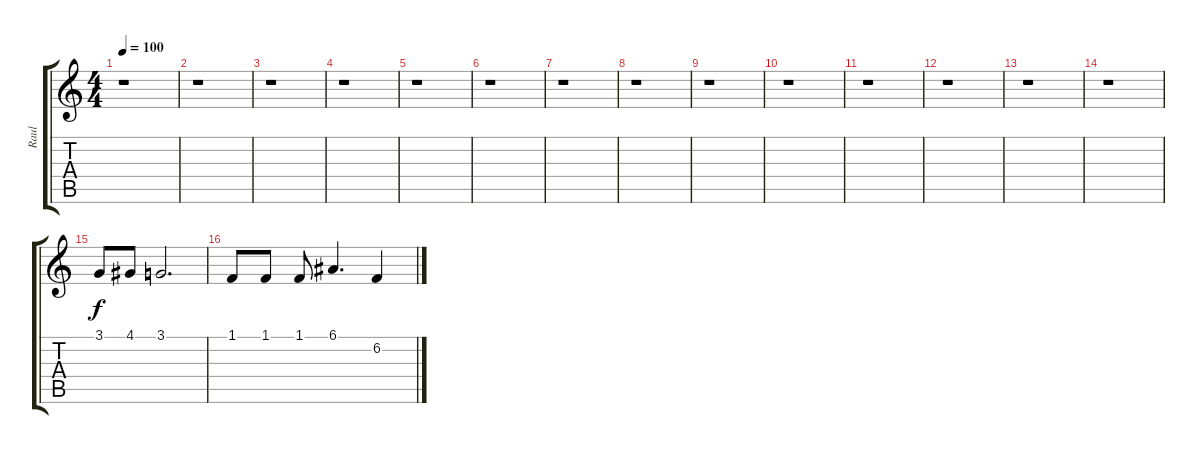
\track ("Raul" "Raul") {instrument bassoon}
\staff {score tabs}
\tuning (E4 B3 G3 D3 A2 E2) {hide}
\ts (4 4)
\tempo 100
\clef g2
\ks c
r.1{dy f} |
r.1 |
r.1 |
r.1 |
r.1 |
r.1 |
r.1 |
r.1 |
r.1 |
r.1 |
r.1 |
r.1 |
r.1 |
r.1 |
3.1.8{volume 15} 4.1.8 3.1.2{d} |
1.1.8 1.1.8 1.1.8 6.1.4{d} 6.2.4
